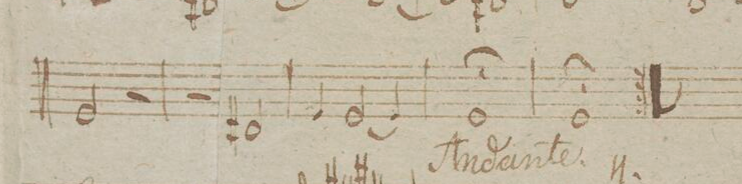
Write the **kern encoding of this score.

**kern	**dynam
*I"in C.	*
*clefG2	*
*k[f#]	*
*met(c|)	*
*M2/2	*
2e/	.
2r	.
=312	=312
2r	.
2d#X/	.
=313	=313
4e/	.
(<2e/	.
4e/)	.
=314	=314
1e/;	.
=315	=315
1e/;	.
==	==
*-	*-
